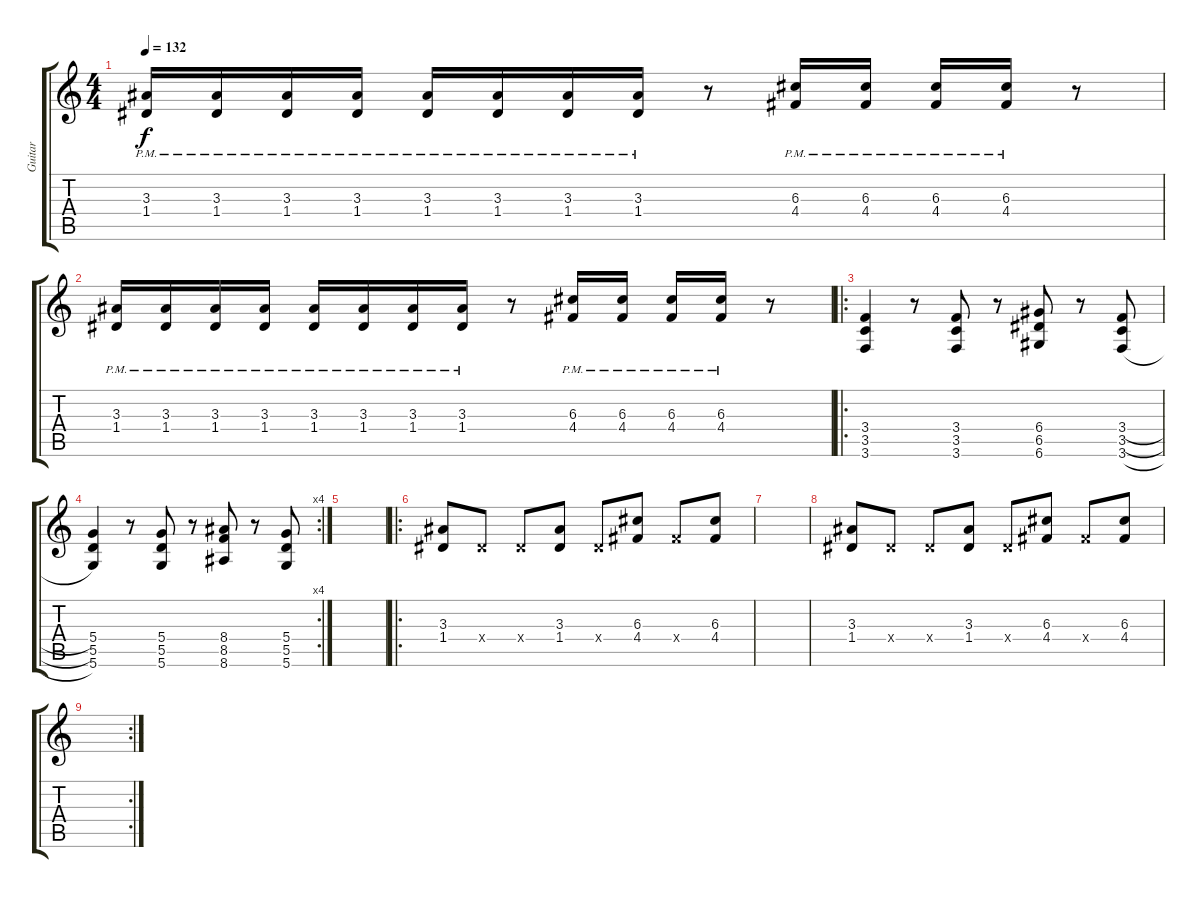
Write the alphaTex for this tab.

\track ("Guitar" "Guitar") {instrument distortionguitar}
\staff {score tabs}
\tuning (E4 B3 G3 D3 A2 D2) {hide}
\ts (4 4)
\tempo 132
\clef g2
\ks c
(3.3 1.4{pm}).16{dy f} (3.3 1.4{pm}).16 (3.3 1.4{pm}).16 (3.3{pm} 1.4).16 (3.3{pm} 1.4).16 (3.3{pm} 1.4).16 (3.3{pm} 1.4).16 (3.3{pm} 1.4).16 r.8 (6.3{pm} 4.4).16 (6.3{pm} 4.4).16 (6.3{pm} 4.4).16 (6.3{pm} 4.4).16 r.8 |
(3.3 1.4{pm}).16 (3.3 1.4{pm}).16 (3.3 1.4{pm}).16 (3.3{pm} 1.4).16 (3.3{pm} 1.4).16 (3.3{pm} 1.4).16 (3.3{pm} 1.4).16 (3.3{pm} 1.4).16 r.8 (6.3{pm} 4.4).16 (6.3{pm} 4.4).16 (6.3{pm} 4.4).16 (6.3{pm} 4.4).16 r.8 |
\ro
(3.4 3.5 3.6).4{volume 14 instrument distortionguitar} r.8 (3.4 3.5 3.6).8 r.8 (6.4 6.5 6.6).8 r.8 (3.4{h} 3.5{h} 3.6{h}).8 |
\rc 4
(5.4 5.5 5.6).4 r.8 (5.4 5.5 5.6).8 r.8 (8.4 8.5 8.6).8 r.8 (5.4 5.5 5.6).8 |
|
\ro
(3.3 1.4).8 1.4{x}.8 1.4{x}.8 (3.3 1.4).8 1.4{x}.8 (6.3 4.4).8 4.4{x}.8 (6.3 4.4).8 |
|
(3.3 1.4).8 1.4{x}.8 1.4{x}.8 (3.3 1.4).8 1.4{x}.8 (6.3 4.4).8 4.4{x}.8 (6.3 4.4).8 |
\rc 2
